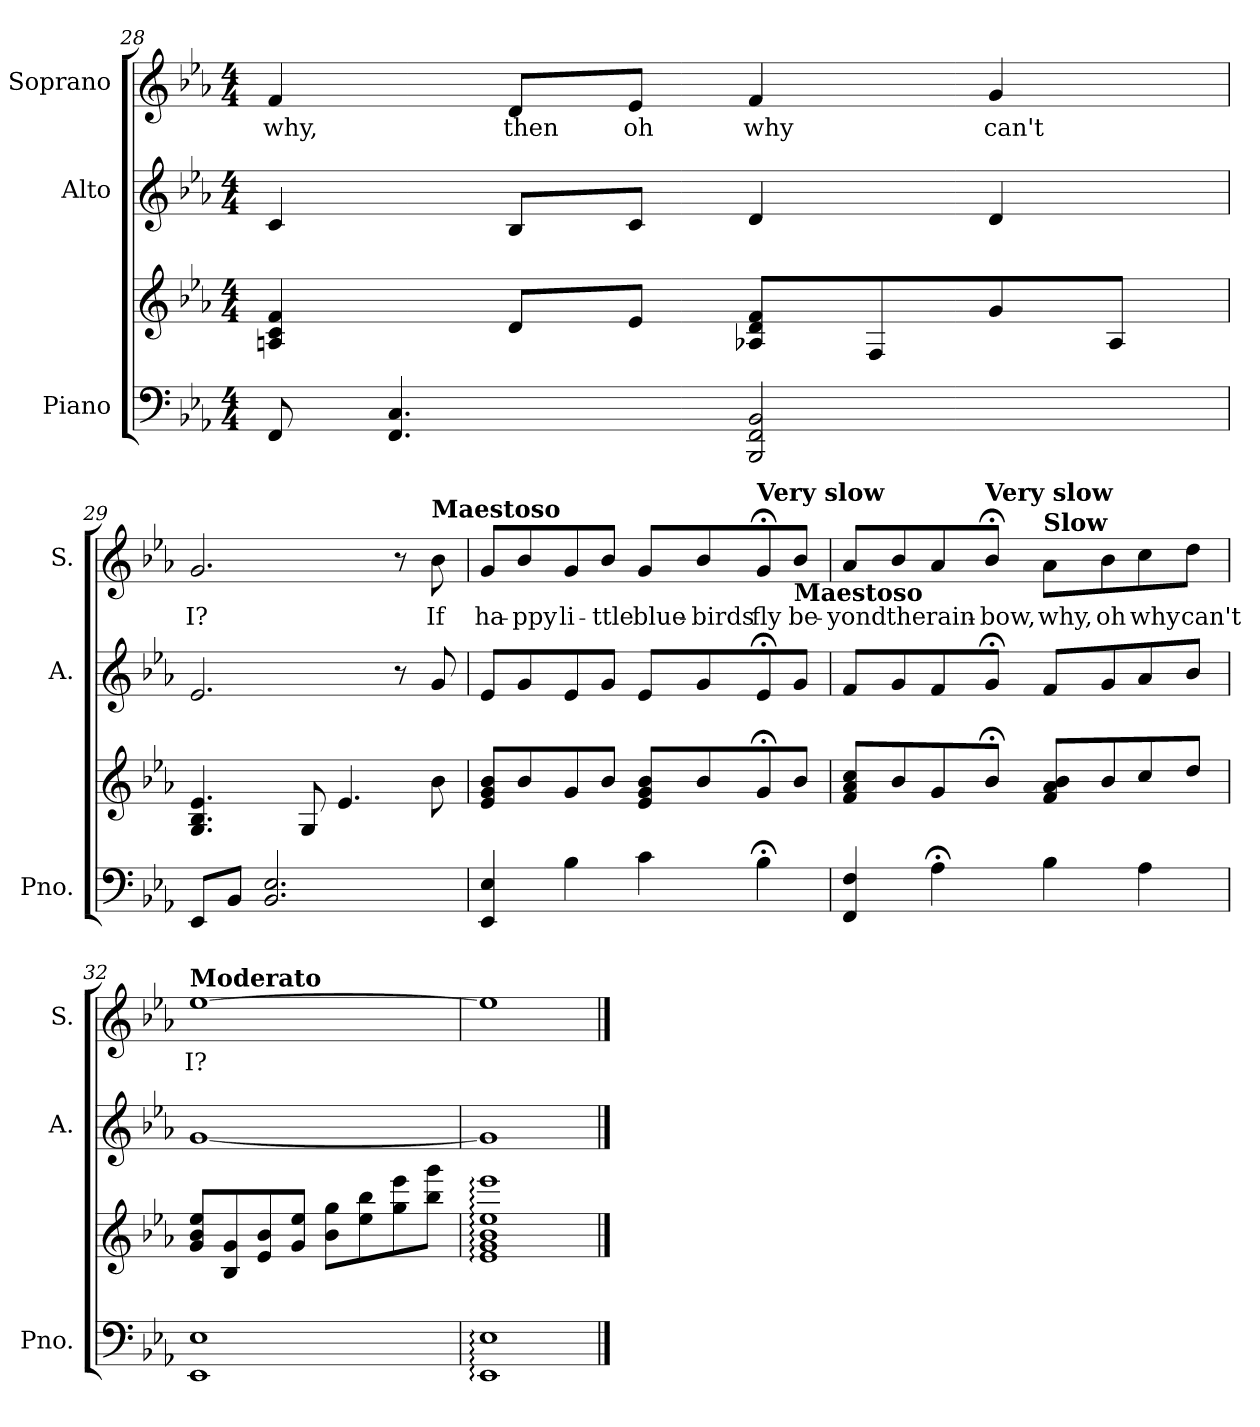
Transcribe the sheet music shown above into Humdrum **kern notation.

**kern	**kern	**kern	**kern	**text
*part3	*part3	*part2	*part1	*part1
*staff4	*staff3	*staff2	*staff1	*staff1
*I"Piano	*	*I"Alto	*I"Soprano	*
*I'Pno.	*	*I'A.	*I'S.	*
!!LO:PB:g=z
*clefF4	*clefG2	*clefG2	*clefG2	*
*k[b-e-a-]	*k[b-e-a-]	*k[b-e-a-]	*k[b-e-a-]	*
*M4/4	*M4/4	*M4/4	*M4/4	*
=28	=28	=28	=28	=28
8FF/	4An/ 4c/ 4f/	4c/	4f/	why,
4.FF/ 4.C/	.	.	.	.
.	8d/L	8B-/L	8d/L	then
.	8e-/J	8c/J	8e-/J	oh
2BBB-/ 2FF/ 2BB-/	8A-X/ 8d/ 8f/L	4d/	4f/	why
.	8F/	.	.	.
.	8g/	4d/	4g/	can't
.	8A-/J	.	.	.
=29	=29	=29	=29	=29
8EE-/L	4.G/ 4.B-/ 4.e-/	2.e-/	2.g/	I?
8BB-/J	.	.	.	.
2.BB-/ 2.E-/	.	.	.	.
.	8G/	.	.	.
.	4.e-/	.	.	.
.	.	8r	8r	.
!	!	!	!LO:TX:a:B:t=Maestoso	!
.	8b-\	8g/	8b-\	If
=30	=30	=30	=30	=30
4EE-/ 4E-/	8e-/ 8g/ 8b-/L	8e-/L	8g/L	ha-
.	8b-/	8g/	8b-/	-ppy
4B-\	8g/	8e-/	8g/	li-
.	8b-/J	8g/J	8b-/J	-ttle
4c\	8e-/ 8g/ 8b-/L	8e-/L	8g/L	blue-
.	8b-/	8g/	8b-/	-birds
!	!	!	!LO:TX:a:B:t=Very slow	!
4B-;<\	8g;</	8e-;</	8g;</	fly
!	!	!	!LO:TX:b:B:t=Maestoso	!
.	8b-/J	8g/J	8b-/J	be-
=31	=31	=31	=31	=31
4FF/ 4F/	8f/ 8a-/ 8cc/L	8f/L	8a-/L	-yond
.	8b-/	8g/	8b-/	the
4A-;<\	8g/	8f/	8a-/	rain-
!	!	!	!LO:TX:a:B:t=Very slow	!
.	8b-;</J	8g;</J	8b-;</J	-bow,
!	!	!	!LO:TX:a:B:t=Slow	!
4B-\	8f/ 8a-/ 8b-/L	8f/L	8a-\L	why,
.	8b-/	8g/	8b-\	oh
4A-\	8cc/	8a-/	8cc\	why
.	8dd/J	8b-/J	8dd\J	can't
!!LO:LB:g=z
=32	=32	=32	=32	=32
!	!	!	!LO:TX:a:B:t=Moderato	!
1EE- 1E-	8g/ 8b-/ 8ee-/L	[1g	[1ee-	I?
.	8B-/ 8g/	.	.	.
.	8e-/ 8b-/	.	.	.
.	8g/ 8ee-/J	.	.	.
.	8b-\ 8gg\L	.	.	.
.	8ee-\ 8bb-\	.	.	.
.	8gg\ 8eee-\	.	.	.
.	8bb-\ 8ggg\J	.	.	.
=33	=33	=33	=33	=33
1EE-: 1E-:	1e-: 1g: 1b-: 1ee-: 1eee-:	1g]	1ee-]	.
==	==	==	==	==
*-	*-	*-	*-	*-
